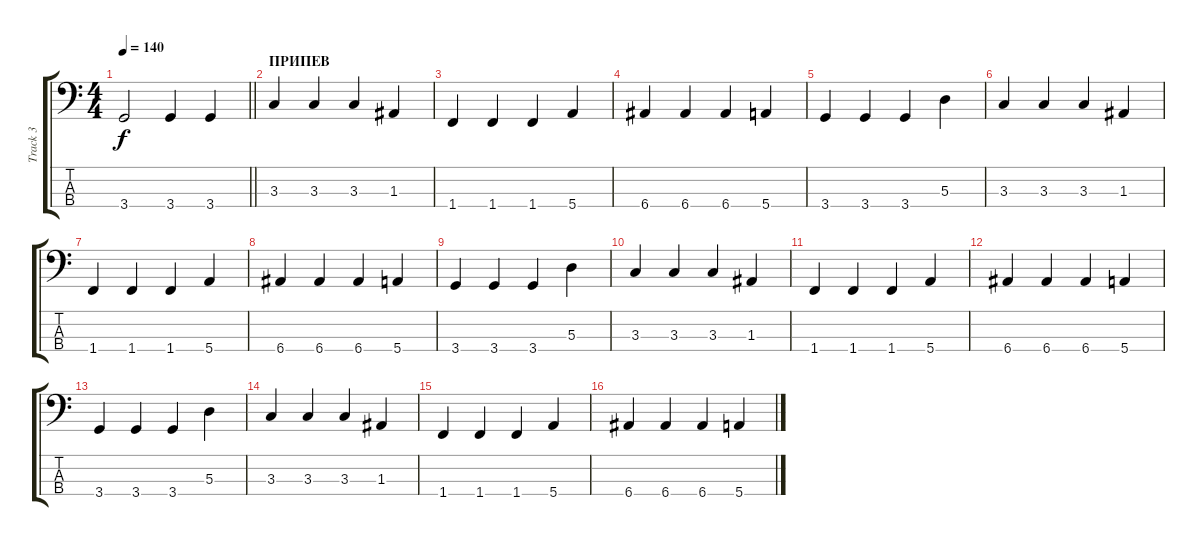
\track ("Track 3" "Track 3") {instrument electricbassfinger}
\staff {score tabs}
\tuning (G2 D2 A1 E1) {hide}
\ts (4 4)
\tempo 140
\clef f4
\barLineRight lightlight
\ks c
3.4.2{dy f} 3.4.4 3.4.4 |
\section ("" "ПРИПЕВ")
3.3.4 3.3.4 3.3.4 1.3.4 |
1.4.4 1.4.4 1.4.4 5.4.4 |
6.4.4 6.4.4 6.4.4 5.4.4 |
3.4.4 3.4.4 3.4.4 5.3.4 |
3.3.4 3.3.4 3.3.4 1.3.4 |
1.4.4 1.4.4 1.4.4 5.4.4 |
6.4.4 6.4.4 6.4.4 5.4.4 |
3.4.4 3.4.4 3.4.4 5.3.4 |
3.3.4 3.3.4 3.3.4 1.3.4 |
1.4.4 1.4.4 1.4.4 5.4.4 |
6.4.4 6.4.4 6.4.4 5.4.4 |
3.4.4 3.4.4 3.4.4 5.3.4 |
3.3.4 3.3.4 3.3.4 1.3.4 |
1.4.4 1.4.4 1.4.4 5.4.4 |
6.4.4 6.4.4 6.4.4 5.4.4
